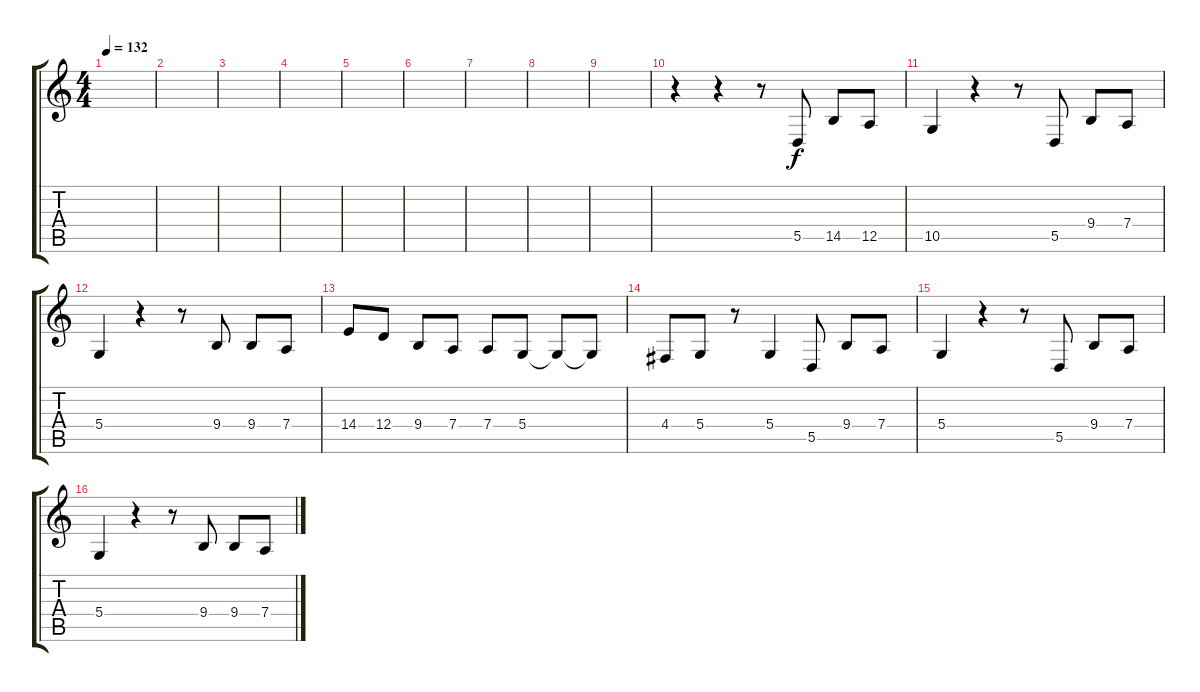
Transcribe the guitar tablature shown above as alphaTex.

\track "" {instrument englishhorn}
\staff {score tabs}
\tuning (E4 B3 G3 D3 A2 E2) {hide}
\ts (4 4)
\tempo 132
\clef g2
\ks c
|
|
|
|
|
|
|
|
|
r.4 r.4 r.8 5.5.8 14.5.8 12.5.8 |
10.5.4 r.4 r.8 5.5.8 9.4.8 7.4.8 |
5.4.4 r.4 r.8 9.4.8 9.4.8 7.4.8 |
14.4.8 12.4.8 9.4.8 7.4.8 7.4.8 5.4.8 5.4{t}.8 5.4{t}.8 |
4.4.8 5.4.8 r.8 5.4.4 5.5.8 9.4.8 7.4.8 |
5.4.4 r.4 r.8 5.5.8 9.4.8 7.4.8 |
5.4.4 r.4 r.8 9.4.8 9.4.8 7.4.8
